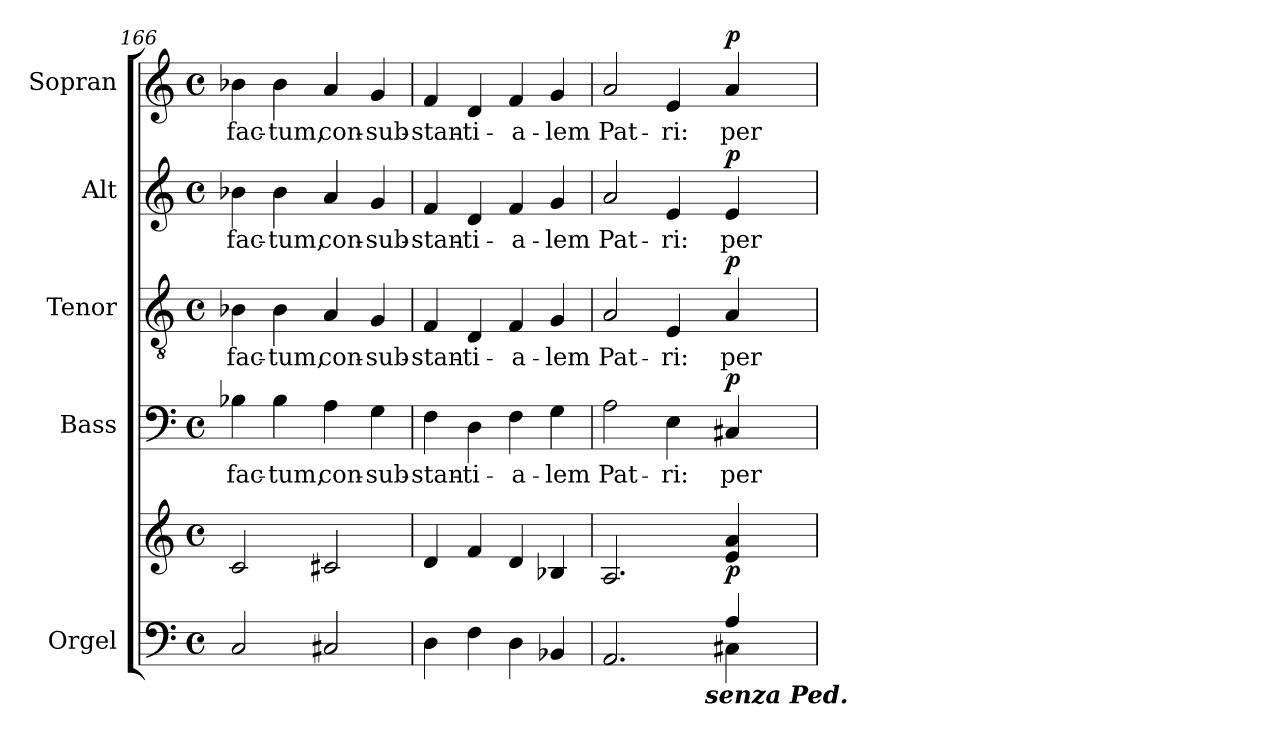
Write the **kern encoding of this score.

**kern	**kern	**dynam	**kern	**text	**dynam	**kern	**text	**dynam	**kern	**text	**dynam	**kern	**text	**dynam
*part5	*part5	*part5	*part4	*part4	*part4	*part3	*part3	*part3	*part2	*part2	*part2	*part1	*part1	*part1
*staff6	*staff5	*staff5/6	*staff4	*staff4	*staff4	*staff3	*staff3	*staff3	*staff2	*staff2	*staff2	*staff1	*staff1	*staff1
*I"Orgel	*	*	*I"Bass	*	*	*I"Tenor	*	*	*I"Alt	*	*	*I"Sopran	*	*
*I'Org.	*	*	*I'B.	*	*	*I'T.	*	*	*I'A.	*	*	*I'S.	*	*
!!LO:LB:g=z
*clefF4	*clefG2	*	*clefF4	*	*	*clefGv2	*	*	*clefG2	*	*	*clefG2	*	*
*k[]	*k[]	*	*k[]	*	*	*k[]	*	*	*k[]	*	*	*k[]	*	*
*C:	*C:	*	*C:	*	*	*C:	*	*	*C:	*	*	*C:	*	*
*M4/4	*M4/4	*	*M4/4	*	*	*M4/4	*	*	*M4/4	*	*	*M4/4	*	*
*met(c)	*met(c)	*	*met(c)	*	*	*met(c)	*	*	*met(c)	*	*	*met(c)	*	*
=166	=166	=166	=166	=166	=166	=166	=166	=166	=166	=166	=166	=166	=166	=166
!	!	!	!	!LO:LY:b	!	!	!LO:LY:b	!	!	!LO:LY:b	!	!	!LO:LY:b	!
2C/	2c/	.	4B-X\	fac-	.	4B-X\	fac-	.	4b-X\	fac-	.	4b-X\	fac-	.
!	!	!	!	!LO:LY:b	!	!	!LO:LY:b	!	!	!LO:LY:b	!	!	!LO:LY:b	!
.	.	.	4B-\	-tum,	.	4B-\	-tum,	.	4b-\	-tum,	.	4b-\	-tum,	.
!	!	!	!	!LO:LY:b	!	!	!LO:LY:b	!	!	!LO:LY:b	!	!	!LO:LY:b	!
2C#X/	2c#X/	.	4A\	con-	.	4A/	con-	.	4a/	con-	.	4a/	con-	.
!	!	!	!	!LO:LY:b	!	!	!LO:LY:b	!	!	!LO:LY:b	!	!	!LO:LY:b	!
.	.	.	4G\	-sub-	.	4G/	-sub-	.	4g/	-sub-	.	4g/	-sub-	.
=167	=167	=167	=167	=167	=167	=167	=167	=167	=167	=167	=167	=167	=167	=167
!	!	!	!	!LO:LY:b	!	!	!LO:LY:b	!	!	!LO:LY:b	!	!	!LO:LY:b	!
4D\	4d/	.	4F\	-stan-	.	4F/	-stan-	.	4f/	-stan-	.	4f/	-stan-	.
!	!	!	!	!LO:LY:b	!	!	!LO:LY:b	!	!	!LO:LY:b	!	!	!LO:LY:b	!
4F\	4f/	.	4D\	-ti-	.	4D/	-ti-	.	4d/	-ti-	.	4d/	-ti-	.
!	!	!	!	!LO:LY:b	!	!	!LO:LY:b	!	!	!LO:LY:b	!	!	!LO:LY:b	!
4D\	4d/	.	4F\	-a-	.	4F/	-a-	.	4f/	-a-	.	4f/	-a-	.
!	!	!	!	!LO:LY:b	!	!	!LO:LY:b	!	!	!LO:LY:b	!	!	!LO:LY:b	!
4BB-X/	4B-X/	.	4G\	-lem	.	4G/	-lem	.	4g/	-lem	.	4g/	-lem	.
=168	=168	=168	=168	=168	=168	=168	=168	=168	=168	=168	=168	=168	=168	=168
*^	*	*	*	*	*	*	*	*	*	*	*	*	*	*
!	!	!	!	!	!LO:LY:b	!	!	!LO:LY:b	!	!	!LO:LY:b	!	!	!LO:LY:b	!
*	*^	*	*	*	*	*	*	*	*	*	*	*	*	*	*
2.AA/	2ryy	2ryy	2.A/	.	2A\	Pat-	.	2A/	Pat-	.	2a/	Pat-	.	2a/	Pat-	.
!	!	!	!	!	!	!LO:LY:b	!	!	!LO:LY:b	!	!	!LO:LY:b	!	!	!LO:LY:b	!
.	4ryy	8..ryy	.	.	4E\	-ri:	.	4E/	-ri:	.	4e/	-ri:	.	4e/	-ri:	.
!	!	!LO:TX:b:Bi:t=senza Ped.	!	!	!	!	!	!	!	!	!	!	!	!	!	!
.	.	4ryy	.	.	.	.	.	.	.	.	.	.	.	.	.	.
!	!	!	!	!LO:DY:b	!	!LO:LY:b	!LO:DY:a	!	!LO:LY:b	!LO:DY:a	!	!LO:LY:b	!LO:DY:a	!	!LO:LY:b	!LO:DY:a
4A/	4C#X\	.	4e/ 4a/	p	4C#X/	per	p	4A/	per	p	4e/	per	p	4a/	per	p
.	.	32ryy	.	.	.	.	.	.	.	.	.	.	.	.	.	.
*v	*v	*v	*	*	*	*	*	*	*	*	*	*	*	*	*	*
=	=	=	=	=	=	=	=	=	=	=	=	=	=	=
*-	*-	*-	*-	*-	*-	*-	*-	*-	*-	*-	*-	*-	*-	*-
